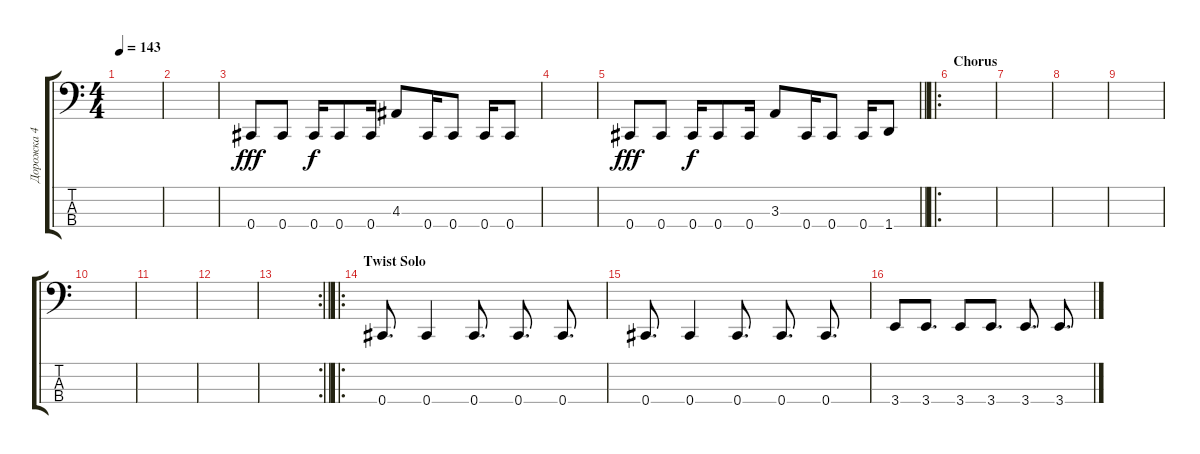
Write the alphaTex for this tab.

\track ("Дорожка 4" "Дорожка 4") {instrument electricbassfinger}
\staff {score tabs}
\tuning (E2 B1 Gb1 Db1) {hide}
\ts (4 4)
\tempo 143
\clef f4
\ks c
|
|
0.4.8{dy fff} 0.4.8 0.4.16{dy f} 0.4.8 0.4.16 4.3.8 0.4.16 0.4.8 0.4.16 0.4.8 |
|
\barLineRight lightlight
0.4.8{dy fff} 0.4.8 0.4.16{dy f} 0.4.8 0.4.16 3.3.8 0.4.16 0.4.8 0.4.16 1.4.8 |
\ro
\section ("" "Chorus")
|
|
|
|
|
|
|
\rc 2
\barLineRight lightlight
|
\ro
\section ("" "Twist Solo")
0.4.8{d} 0.4.4 0.4.8{d} 0.4.8{d} 0.4.8{d} |
0.4.8{d} 0.4.4 0.4.8{d} 0.4.8{d} 0.4.8{d} |
3.4.8 3.4.8{d} 3.4.8 3.4.8{d} 3.4.8{d} 3.4.8{d}
